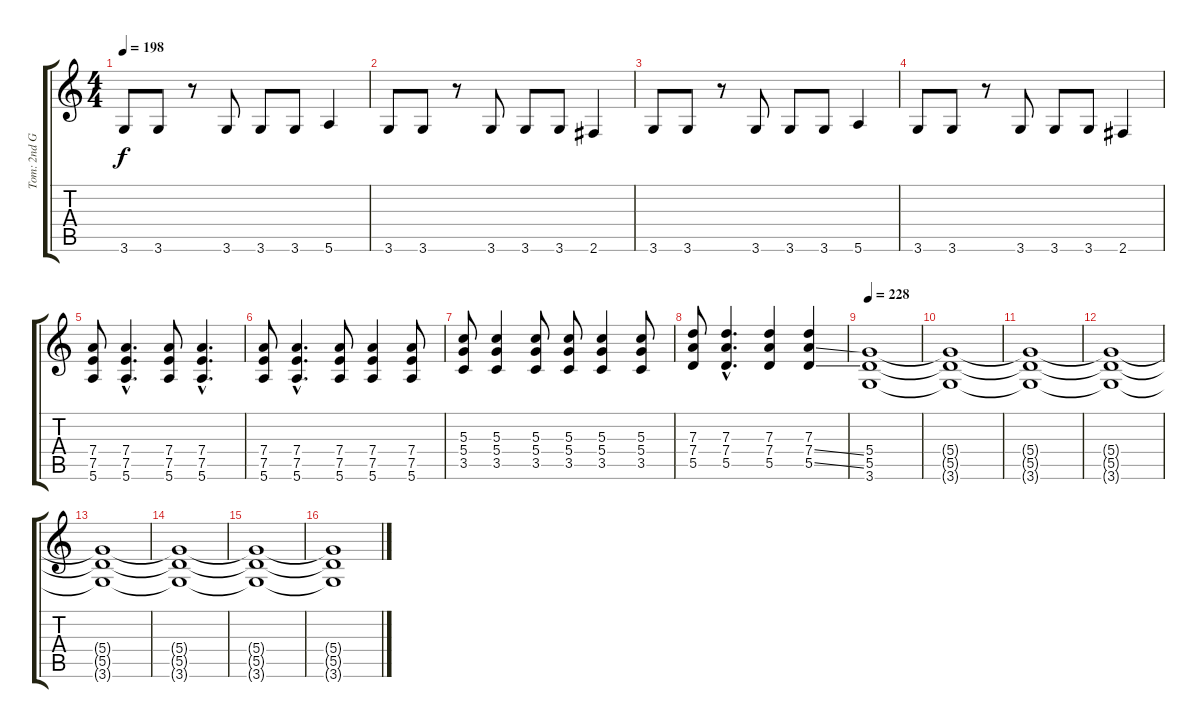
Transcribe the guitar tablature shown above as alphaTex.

\track ("Tom: 2nd Guitar" "Tom: 2nd G") {instrument distortionguitar}
\staff {score tabs}
\tuning (E4 B3 G3 D3 A2 E2) {hide}
\ts (4 4)
\tempo 198
\clef g2
\ks c
3.6.8{dy f instrument electricguitarmuted} 3.6.8 r.8 3.6.8 3.6.8 3.6.8 5.6.4{instrument overdrivenguitar} |
3.6.8{instrument electricguitarmuted} 3.6.8 r.8 3.6.8 3.6.8 3.6.8 2.6.4{instrument overdrivenguitar} |
3.6.8{instrument electricguitarmuted} 3.6.8 r.8 3.6.8 3.6.8 3.6.8 5.6.4{instrument overdrivenguitar} |
3.6.8{instrument electricguitarmuted} 3.6.8 r.8 3.6.8 3.6.8 3.6.8 2.6.4{instrument overdrivenguitar} |
(7.4 7.5 5.6).8 (7.4{hac} 7.5{hac} 5.6{hac}).4{d} (7.4 7.5 5.6).8 (7.4{hac} 7.5{hac} 5.6{hac}).4{d} |
(7.4 7.5 5.6).8 (7.4{hac} 7.5{hac} 5.6{hac}).4{d} (7.4 7.5 5.6).8 (7.4 7.5 5.6).4 (7.4 7.5 5.6).8 |
(5.3 5.4 3.5).8 (5.3 5.4 3.5).4 (5.3 5.4 3.5).8 (5.3 5.4 3.5).8 (5.3 5.4 3.5).4 (5.3 5.4 3.5).8 |
(7.3 7.4 5.5).8 (7.3{hac} 7.4{hac} 5.5{hac}).4{d} (7.3 7.4 5.5).4 (7.3 7.4{ss} 5.5{ss}).4 |
\tempo 228
(5.4 5.5 3.6).1 |
(5.4{t} 5.5{t} 3.6{t}).1 |
(5.4{t} 5.5{t} 3.6{t}).1 |
(5.4{t} 5.5{t} 3.6{t}).1 |
(5.4{t} 5.5{t} 3.6{t}).1 |
(5.4{t} 5.5{t} 3.6{t}).1 |
(5.4{t} 5.5{t} 3.6{t}).1 |
(5.4{t} 5.5{t} 3.6{t}).1
